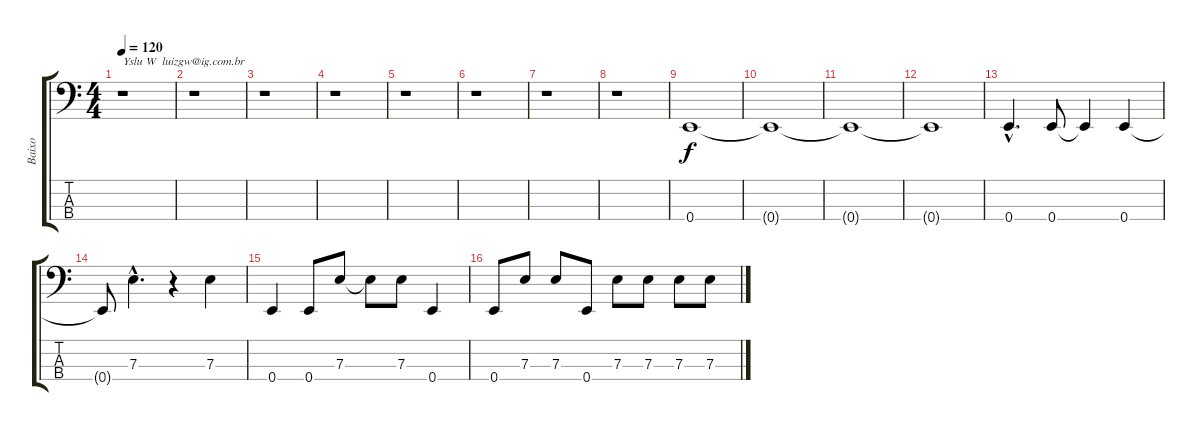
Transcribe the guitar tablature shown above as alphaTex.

\track ("Baixo" "Baixo") {instrument electricbasspick}
\staff {score tabs}
\tuning (G2 D2 A1 E1) {hide}
\ts (4 4)
\tempo 120
\clef f4
\ks c
r.1{txt "Yslu W  luizgw@ig.com.br" dy f instrument electricbasspick} |
r.1 |
r.1 |
r.1 |
r.1 |
r.1 |
r.1 |
r.1 |
0.4.1 |
0.4{t}.1 |
0.4{t}.1 |
0.4{t}.1 |
0.4{hac}.4{d} 0.4.8 0.4{t}.4 0.4.4 |
0.4{t}.8 7.3{hac}.4{d} r.4 7.3.4 |
0.4.4 0.4.8 7.3.8 7.3{t}.8 7.3.8 0.4.4 |
0.4.8 7.3.8 7.3.8 0.4.8 7.3.8 7.3.8 7.3.8 7.3.8
